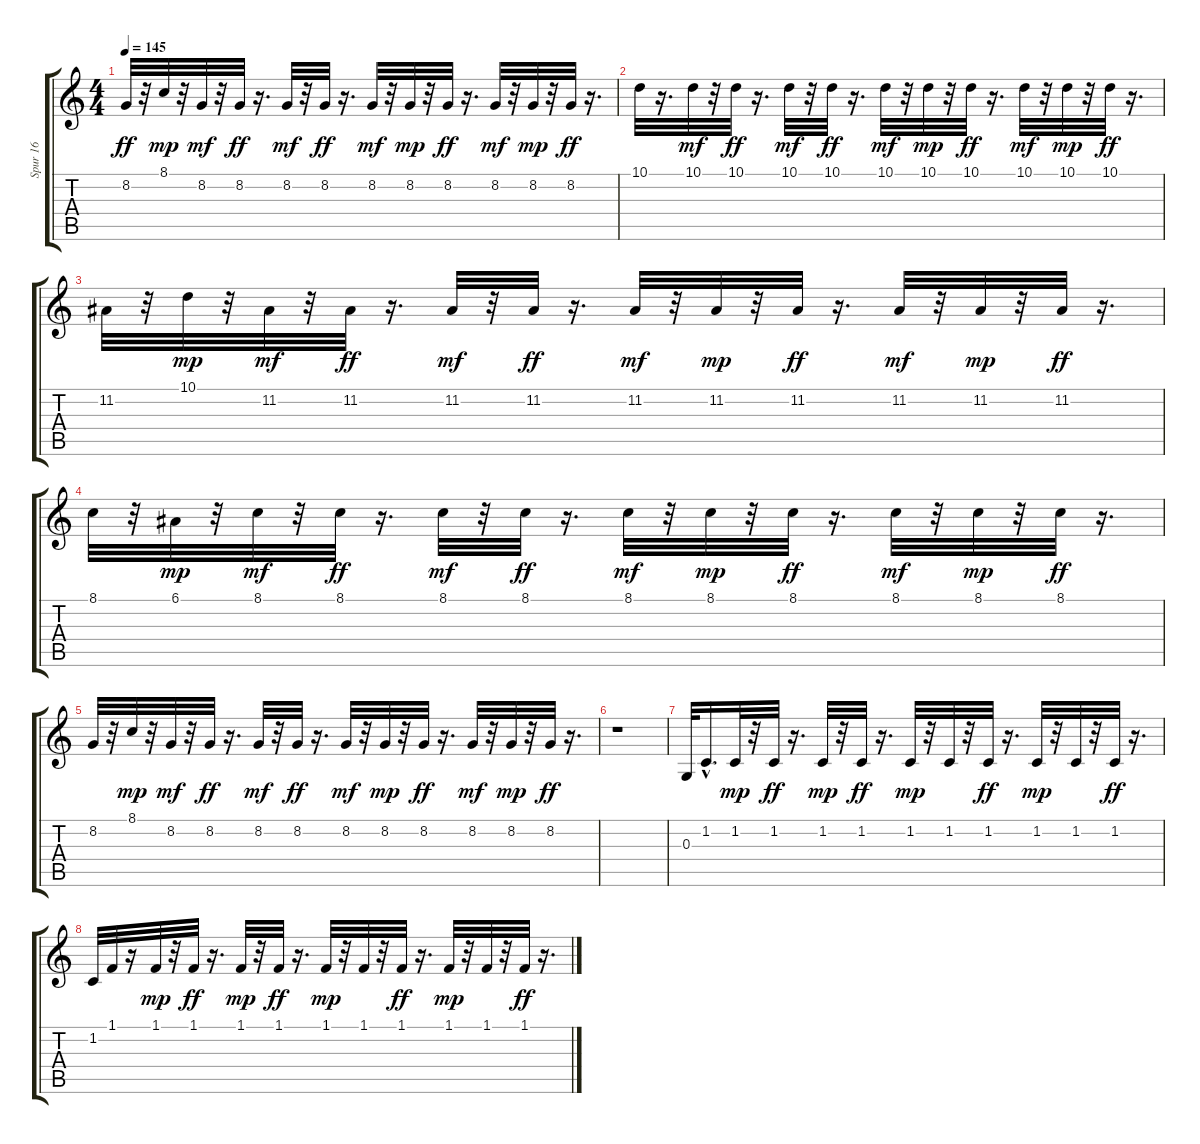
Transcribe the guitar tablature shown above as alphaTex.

\track ("Spur 16" "Spur 16") {instrument lead8bassandlead}
\staff {score tabs}
\tuning (E4 B3 G3 D3 A2 E2) {hide}
\ts (4 4)
\tempo 145
\clef g2
\ks c
8.2.32{dy ff balance 10} r.32 8.1.32{dy mp} r.32 8.2.32{dy mf balance 2} r.32 8.2.32{dy ff balance 8} r.16{d} 8.2.32{dy mf balance 10} r.32 8.2.32{dy ff balance 5} r.16{d} 8.2.32{dy mf balance 10} r.32 8.2.32{dy mp balance 14} r.32 8.2.32{dy ff balance 2} r.16{d} 8.2.32{dy mf balance 10} r.32 8.2.32{dy mp balance 2} r.32 8.2.32{dy ff balance 1} r.16{d} |
10.1.32{balance 2} r.16{d} 10.1.32{dy mf balance 10} r.32 10.1.32{dy ff balance 2} r.16{d} 10.1.32{dy mf balance 10} r.32 10.1.32{dy ff balance 2} r.16{d} 10.1.32{dy mf balance 6} r.32 10.1.32{dy mp balance 14} r.32 10.1.32{dy ff balance 0} r.16{d} 10.1.32{dy mf balance 10} r.32 10.1.32{dy mp balance 14} r.32 10.1.32{dy ff balance 15} r.16{d} |
11.2.32{balance 10} r.32 10.1.32{dy mp} r.32 11.2.32{dy mf balance 2} r.32 11.2.32{dy ff balance 8} r.16{d} 11.2.32{dy mf balance 10} r.32 11.2.32{dy ff balance 5} r.16{d} 11.2.32{dy mf balance 10} r.32 11.2.32{dy mp balance 15} r.32 11.2.32{dy ff balance 1} r.16{d} 11.2.32{dy mf balance 10} r.32 11.2.32{dy mp balance 2} r.32 11.2.32{dy ff balance 1} r.16{d} |
8.1.32{balance 2} r.32 6.1.32{dy mp} r.32 8.1.32{dy mf balance 10} r.32 8.1.32{dy ff balance 2} r.16{d} 8.1.32{dy mf balance 10} r.32 8.1.32{dy ff balance 2} r.16{d} 8.1.32{dy mf balance 10} r.32 8.1.32{dy mp balance 16} r.32 8.1.32{dy ff balance 1} r.16{d} 8.1.32{dy mf balance 10} r.32 8.1.32{dy mp balance 14} r.32 8.1.32{dy ff balance 15} r.16{d} |
8.2.32{balance 10} r.32 8.1.32{dy mp} r.32 8.2.32{dy mf balance 2} r.32 8.2.32{dy ff balance 8} r.16{d} 8.2.32{dy mf balance 10} r.32 8.2.32{dy ff balance 5} r.16{d} 8.2.32{dy mf balance 10} r.32 8.2.32{dy mp balance 14} r.32 8.2.32{dy ff balance 2} r.16{d} 8.2.32{dy mf balance 10} r.32 8.2.32{dy mp balance 2} r.32 8.2.32{dy ff balance 1} r.16{d} |
r.1 |
0.3.32{balance 2} 1.2{hac}.16{d} 1.2.32{dy mp balance 10} r.32 1.2.32{dy ff balance 2} r.16{d} 1.2.32{dy mp balance 10} r.32 1.2.32{dy ff balance 2} r.16{d} 1.2.32{dy mp balance 6} r.32 1.2.32{balance 14} r.32 1.2.32{dy ff balance 0} r.16{d} 1.2.32{dy mp balance 10} r.32 1.2.32{balance 14} r.32 1.2.32{dy ff balance 15} r.16{d} |
1.2.32{balance 2} 1.1.32 r.16 1.1.32{dy mp balance 10} r.32 1.1.32{dy ff balance 2} r.16{d} 1.1.32{dy mp balance 10} r.32 1.1.32{dy ff balance 2} r.16{d} 1.1.32{dy mp balance 6} r.32 1.1.32{balance 14} r.32 1.1.32{dy ff balance 0} r.16{d} 1.1.32{dy mp balance 10} r.32 1.1.32{balance 14} r.32 1.1.32{dy ff balance 15} r.16{d}
